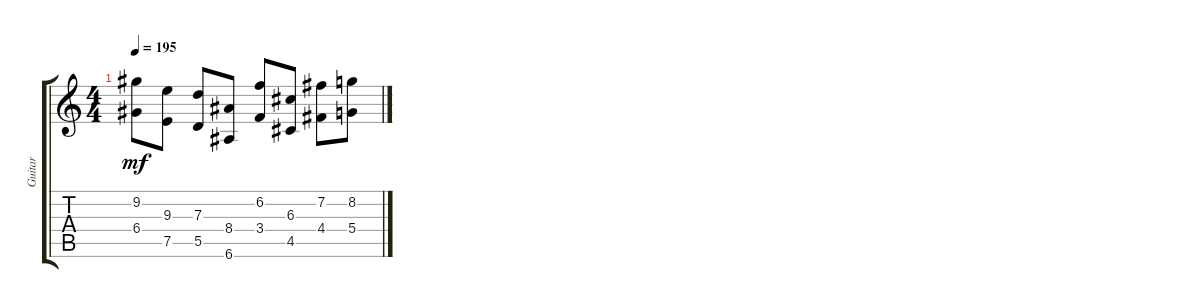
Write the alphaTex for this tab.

\track ("Guitar" "Guitar") {instrument overdrivenguitar}
\staff {score tabs}
\tuning (E4 B3 G3 D3 A2 E2) {hide}
\ts (4 4)
\tempo 195
\clef g2
\ks c
(9.2 6.4).8{dy mf} (9.3 7.5).8 (7.3 5.5).8 (8.4 6.6).8 (6.2 3.4).8 (6.3 4.5).8 (7.2 4.4).8 (8.2 5.4).8
